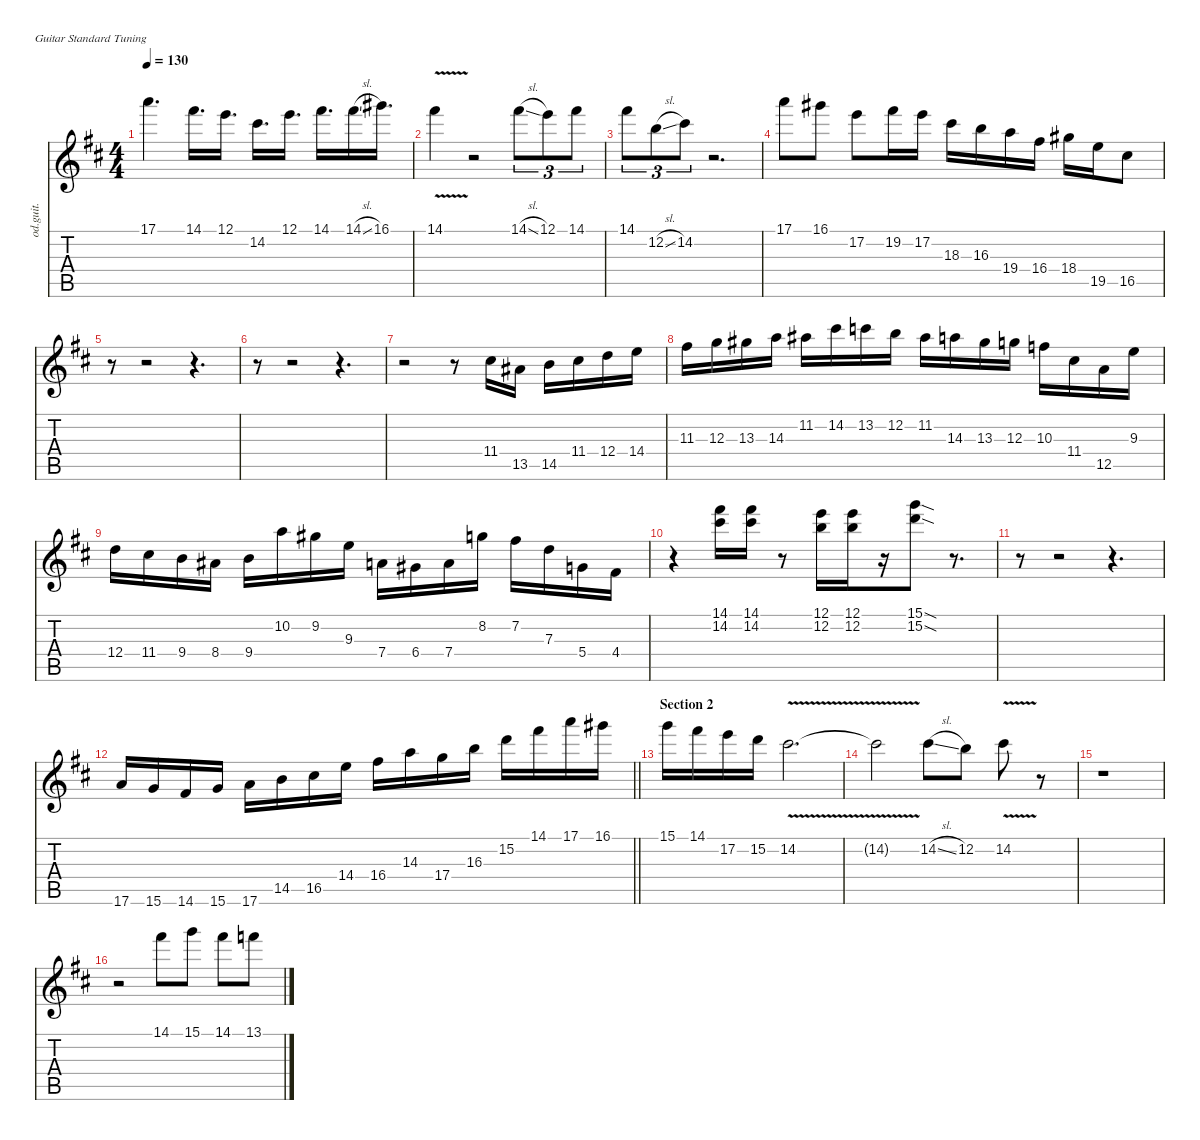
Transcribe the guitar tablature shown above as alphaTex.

\defaultSystemsLayout 4
\hideDynamics
\bracketExtendMode nobrackets
\otherSystemsTrackNameOrientation horizontal
\track ("Al - Electric Guitar" "od.guit.") {instrument overdrivenguitar}
\staff {score tabs}
\tuning (E4 B3 G3 D3 A2 E2)
\ts (4 4)
\tempo 130
\clef g2
\ks d
17.1{be (hold 0 0 30 0) t acc forcenatural}.4{d dy f beam Down} 14.1{acc #}.16{d beam Down} 12.1{acc forcenatural}.16{d beam Down} 14.2{acc #}.16{d beam Down} 12.1{acc forcenatural}.16{d beam Down} 14.1{acc #}.16{d beam Down} 14.1{sl acc #}.16{beam Down} 16.1{acc #}.16{d beam Down} |
14.1{v acc #}.4{beam Down} r.2{beam Down} 14.1{sl acc #}.8{tu (3 2) beam Down} 12.1{acc forcenatural}.8{tu (3 2) beam Down} 14.1{acc #}.8{tu (3 2) beam Down} |
14.1{acc #}.8{tu (3 2) beam Down} 12.2{sl acc forcenatural}.8{tu (3 2) beam Down} 14.2{acc #}.8{tu (3 2) beam Down} r.2{d beam Down} |
17.1{acc forcenatural}.8{beam Down} 16.1{acc #}.8{beam Down} 17.2{acc forcenatural}.8{beam Down} 19.2{acc #}.16{beam Down} 17.2{acc forcenatural}.16{beam Down} 18.3{acc #}.16{beam Down} 16.3{acc forcenatural}.16{beam Down} 19.4{acc forcenatural}.16{beam Down} 16.4{acc #}.16{beam Down} 18.4{acc #}.16{beam Down} 19.5{acc forcenatural}.16{beam Down} 16.5{acc #}.8{beam Down} |
r.8{beam Down} r.2{beam Down} r.4{d beam Down} |
r.8{beam Down} r.2{beam Down} r.4{d beam Down} |
r.2{beam Down} r.8{beam Down} 11.4{acc #}.16{beam Down} 13.5{acc #}.16{beam Down} 14.5{acc forcenatural}.16{beam Down} 11.4{acc #}.16{beam Down} 12.4{acc forcenatural}.16{beam Down} 14.4{acc forcenatural}.16{beam Down} |
11.3{acc #}.16{beam Down} 12.3{acc forcenatural}.16{beam Down} 13.3{acc #}.16{beam Down} 14.3{acc forcenatural}.16{beam Down} 11.2{acc #}.16{beam Down} 14.2{acc #}.16{beam Down} 13.2{acc forcenatural}.16{beam Down} 12.2{acc forcenatural}.16{beam Down} 11.2{acc #}.16{beam Down} 14.3{acc forcenatural}.16{beam Down} 13.3{acc #}.16{beam Down} 12.3{acc forcenatural}.16{beam Down} 10.3{acc forcenatural}.16{beam Down} 11.4{acc #}.16{beam Down} 12.5{acc forcenatural}.16{beam Down} 9.3{acc forcenatural}.16{beam Down} |
12.4{acc forcenatural}.16{beam Down} 11.4{acc #}.16{beam Down} 9.4{acc forcenatural}.16{beam Down} 8.4{acc #}.16{beam Down} 9.4{acc forcenatural}.16{beam Down} 10.2{acc forcenatural}.16{beam Down} 9.2{acc #}.16{beam Down} 9.3{acc forcenatural}.16{beam Down} 7.4{acc forcenatural}.16{beam Down} 6.4{acc #}.16{beam Down} 7.4{acc forcenatural}.16{beam Down} 8.2{acc forcenatural}.16{beam Down} 7.2{acc #}.16{beam Down} 7.3{acc forcenatural}.16{beam Down} 5.4{acc forcenatural}.16{beam Down} 4.4{acc #}.16{beam Down} |
r.4{beam Down} (14.1{acc #} 14.2{acc #}).16{beam Down} (14.1{acc #} 14.2{acc #}).16{beam Down} r.8{beam Down} (12.1{acc forcenatural} 12.2{acc forcenatural}).16{beam Down} (12.1{acc forcenatural} 12.2{acc forcenatural}).16{beam Down} r.16{beam Down} (15.1{sod acc forcenatural} 15.2{sod acc forcenatural}).8{beam Down} r.8{d beam Down} |
r.8{beam Down} r.2{beam Down} r.4{d beam Down} |
\barLineRight lightlight
17.6{acc forcenatural}.16{beam Up} 15.6{acc forcenatural}.16{beam Up} 14.6{acc #}.16{beam Up} 15.6{acc forcenatural}.16{beam Up} 17.6{acc forcenatural}.16{beam Down} 14.5{acc forcenatural}.16{beam Down} 16.5{acc #}.16{beam Down} 14.4{acc forcenatural}.16{beam Down} 16.4{acc #}.16{beam Down} 14.3{acc forcenatural}.16{beam Down} 17.4{acc forcenatural}.16{beam Down} 16.3{acc forcenatural}.16{beam Down} 15.2{acc forcenatural}.16{beam Down} 14.1{acc #}.16{beam Down} 17.1{acc forcenatural}.16{beam Down} 16.1{acc #}.16{beam Down} |
\section ("" "Section 2")
15.1{acc forcenatural}.16{beam Down} 14.1{acc #}.16{beam Down} 17.2{acc forcenatural}.16{beam Down} 15.2{acc forcenatural}.16{beam Down} 14.2{v acc #}.2{d beam Down} |
14.2{v t acc #}.2{beam Down} 14.2{sl acc #}.8{beam Down} 12.2{acc forcenatural}.8{beam Down} 14.2{v acc #}.8{beam Down} r.8{beam Down} |
r.1{beam Down} |
r.2{beam Down} 14.1{acc #}.8{beam Down} 15.1{acc forcenatural}.8{beam Down} 14.1{acc #}.8{beam Down} 13.1{acc forcenatural}.8{beam Down}
